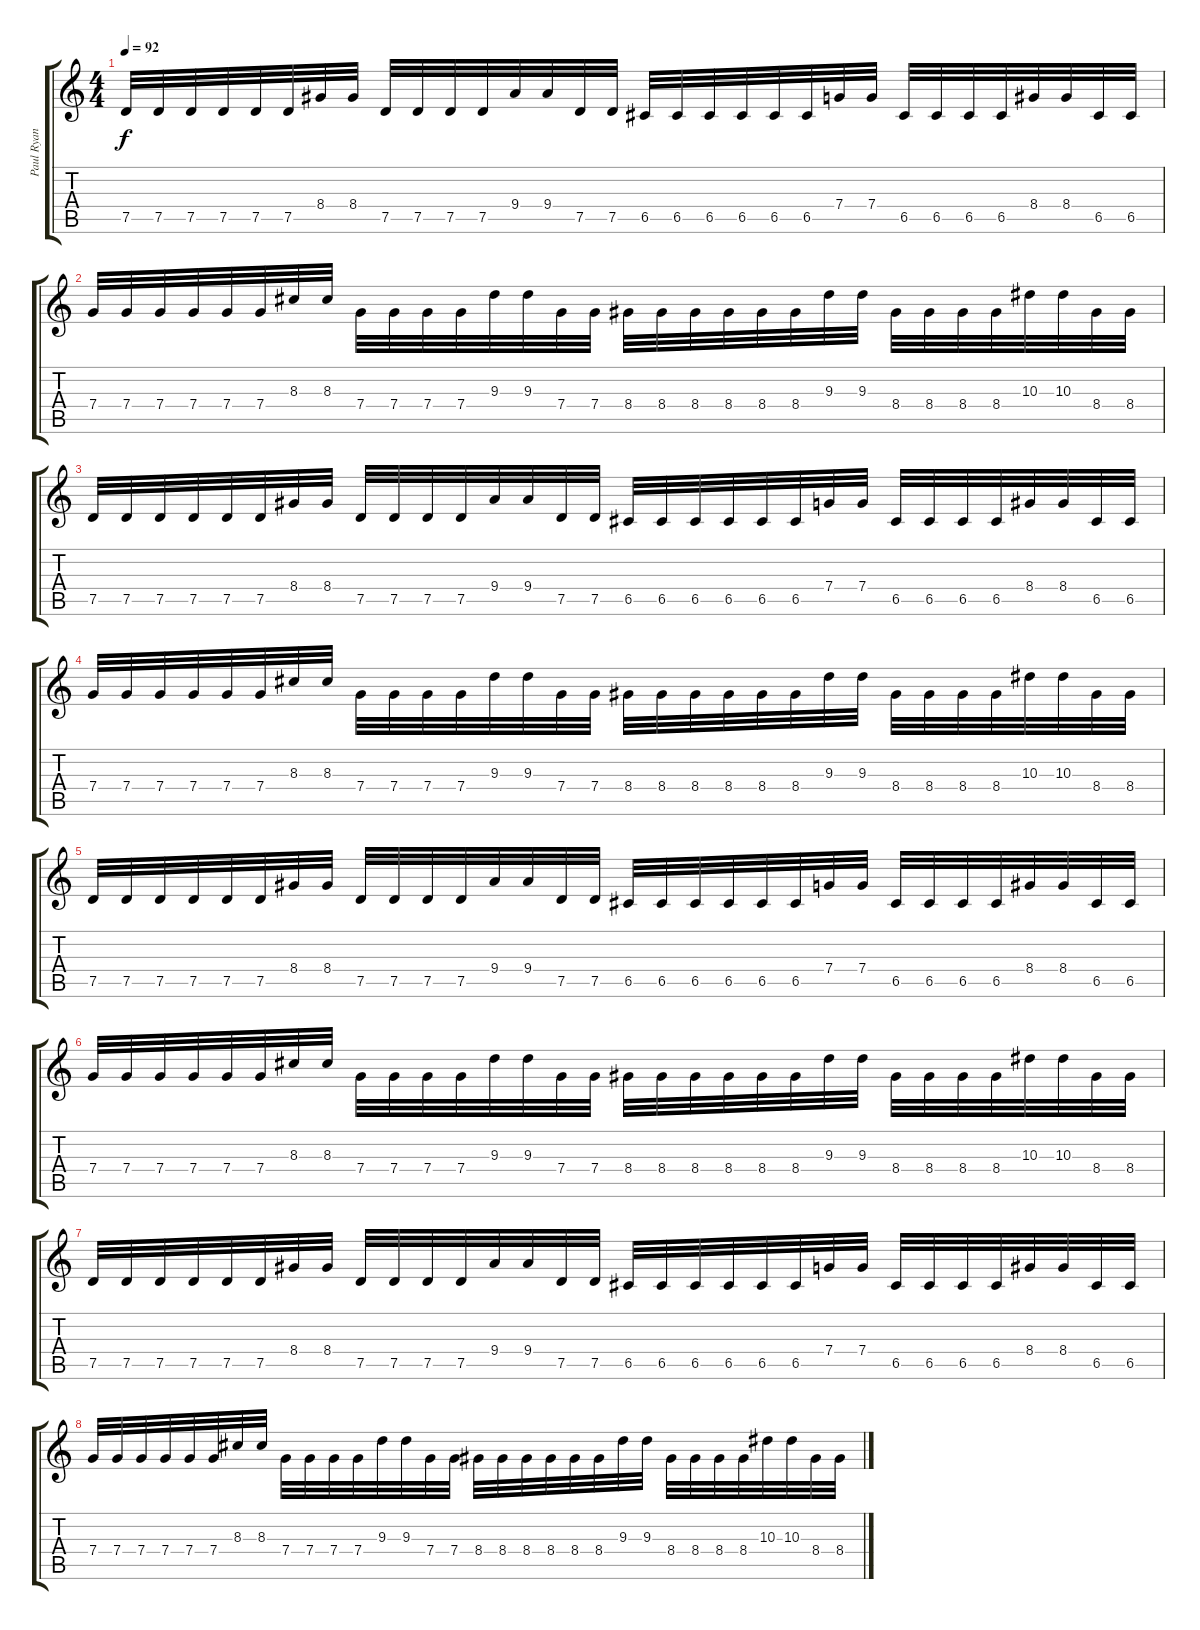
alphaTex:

\track ("Paul Ryan (Guitar)" "Paul Ryan ") {instrument distortionguitar}
\staff {score tabs}
\tuning (D4 A3 F3 C3 G2 D2) {hide}
\ts (4 4)
\tempo 92
\clef g2
\ks c
7.5.32{dy f} 7.5.32 7.5.32 7.5.32 7.5.32 7.5.32 8.4.32 8.4.32 7.5.32 7.5.32 7.5.32 7.5.32 9.4.32 9.4.32 7.5.32 7.5.32 6.5.32 6.5.32 6.5.32 6.5.32 6.5.32 6.5.32 7.4.32 7.4.32 6.5.32 6.5.32 6.5.32 6.5.32 8.4.32 8.4.32 6.5.32 6.5.32 |
7.4.32 7.4.32 7.4.32 7.4.32 7.4.32 7.4.32 8.3.32 8.3.32 7.4.32 7.4.32 7.4.32 7.4.32 9.3.32 9.3.32 7.4.32 7.4.32 8.4.32 8.4.32 8.4.32 8.4.32 8.4.32 8.4.32 9.3.32 9.3.32 8.4.32 8.4.32 8.4.32 8.4.32 10.3.32 10.3.32 8.4.32 8.4.32 |
7.5.32 7.5.32 7.5.32 7.5.32 7.5.32 7.5.32 8.4.32 8.4.32 7.5.32 7.5.32 7.5.32 7.5.32 9.4.32 9.4.32 7.5.32 7.5.32 6.5.32 6.5.32 6.5.32 6.5.32 6.5.32 6.5.32 7.4.32 7.4.32 6.5.32 6.5.32 6.5.32 6.5.32 8.4.32 8.4.32 6.5.32 6.5.32 |
7.4.32 7.4.32 7.4.32 7.4.32 7.4.32 7.4.32 8.3.32 8.3.32 7.4.32 7.4.32 7.4.32 7.4.32 9.3.32 9.3.32 7.4.32 7.4.32 8.4.32 8.4.32 8.4.32 8.4.32 8.4.32 8.4.32 9.3.32 9.3.32 8.4.32 8.4.32 8.4.32 8.4.32 10.3.32 10.3.32 8.4.32 8.4.32 |
7.5.32 7.5.32 7.5.32 7.5.32 7.5.32 7.5.32 8.4.32 8.4.32 7.5.32 7.5.32 7.5.32 7.5.32 9.4.32 9.4.32 7.5.32 7.5.32 6.5.32 6.5.32 6.5.32 6.5.32 6.5.32 6.5.32 7.4.32 7.4.32 6.5.32 6.5.32 6.5.32 6.5.32 8.4.32 8.4.32 6.5.32 6.5.32 |
7.4.32 7.4.32 7.4.32 7.4.32 7.4.32 7.4.32 8.3.32 8.3.32 7.4.32 7.4.32 7.4.32 7.4.32 9.3.32 9.3.32 7.4.32 7.4.32 8.4.32 8.4.32 8.4.32 8.4.32 8.4.32 8.4.32 9.3.32 9.3.32 8.4.32 8.4.32 8.4.32 8.4.32 10.3.32 10.3.32 8.4.32 8.4.32 |
7.5.32 7.5.32 7.5.32 7.5.32 7.5.32 7.5.32 8.4.32 8.4.32 7.5.32 7.5.32 7.5.32 7.5.32 9.4.32 9.4.32 7.5.32 7.5.32 6.5.32 6.5.32 6.5.32 6.5.32 6.5.32 6.5.32 7.4.32 7.4.32 6.5.32 6.5.32 6.5.32 6.5.32 8.4.32 8.4.32 6.5.32 6.5.32 |
7.4.32 7.4.32 7.4.32 7.4.32 7.4.32 7.4.32 8.3.32 8.3.32 7.4.32 7.4.32 7.4.32 7.4.32 9.3.32 9.3.32 7.4.32 7.4.32 8.4.32 8.4.32 8.4.32 8.4.32 8.4.32 8.4.32 9.3.32 9.3.32 8.4.32 8.4.32 8.4.32 8.4.32 10.3.32 10.3.32 8.4.32 8.4.32
